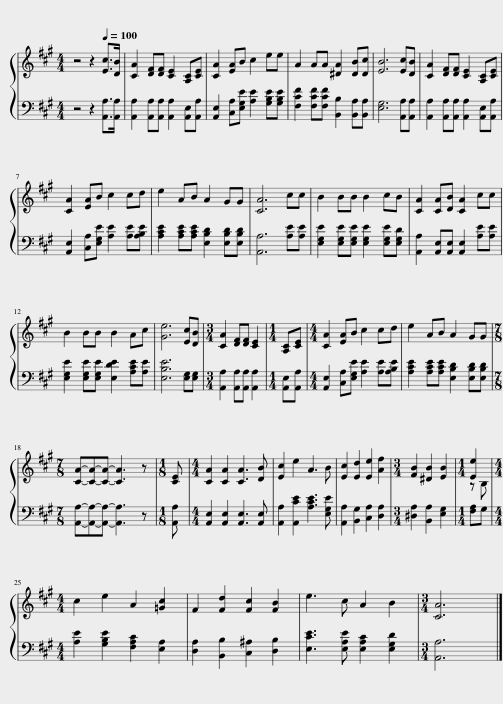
X:1
%%score { ( 1 3 ) | 2 }
L:1/8
M:4/4
I:linebreak $
K:A
V:1 treble
V:3 treble
V:2 bass
V:1
 z4 z2[Q:1/4=100] [Ec]>[DB] | [CA]2 [DF][DF] [CE]2 [A,C][CE] | [CA]2 [EA]B c2 ee | A2 AA [^DA]2 [DB][Dc] | [EB]6 [Ec][DB] | %5
 [CA]2 [DF][DF] [CE]2 [A,C][CE] |$ [CA]2 [EA]B c2 cd | e2 AB A2 GG | [CA]6 cc | B2 BB B2 cB | %10
 [CA]2 [CA][DB] [CA]2 cc |$ B2 BB B2 Ac | [Ge]6 [Ec][DB] |[M:3/4] [CA]2 [DF][DF] [CE]2 |[M:1/4] [A,C][CE] | %15
[M:4/4] [CA]2 [EA]B c2 cd | e2 AB A2 GG |$[M:7/8] [CA]-[CA]-[CA]- [CA]3 z |[M:1/8] [CE] |[M:4/4] [CA]2 [CA]2 [CA]3 [DB] | %20
 [Ec]2 e2 A3 B | [Ec]2 [Ed]2 [Ee]2 [Af]2 |[M:3/4] [FB]2 [^DB]2 [EB]2 |[M:1/4] [Ee]2 |$[M:4/4] c2 e2 A2 [=Gc]2 | %25
 F2 [Fd]2 [Fc]2 [FB]2 | e3 c A2 B2 |[M:3/4] [CA]6 |] %28
V:2
 z4 z2 [A,,A,]>[A,,A,] | [A,,A,]2 [A,,A,][A,,A,] [A,,A,]2 [A,,E,][A,,A,] | [A,,E,]2 [C,A,][E,G,E] [A,E]2 [G,B,E][G,B,E] | [F,CF]2 [F,CF][F,CF] [B,,B,]2 [B,,A,][B,,A,] | [E,G,]6 [A,,A,][A,,A,] | %5
 [A,,A,]2 [A,,A,][A,,A,] [A,,A,]2 [A,,E,][A,,A,] |$ [A,,E,]2 [C,A,][E,G,E] [A,E]2 [A,E][A,B,E] | [A,CE]2 [A,CE][A,CE] [E,B,D]2 [E,B,D][E,B,D] | [A,,A,]6 [A,E][A,E] | [E,G,E]2 [E,G,E][E,G,E] [E,G,E]2 [E,G,E][E,G,D] | %10
 [A,,A,]2 [A,,E,][A,,E,] [A,,E,]2 [A,E][A,E] |$ [E,G,E]2 [E,G,E][E,G,E] [E,DE]2 [A,CE][A,E] | [E,B,E]6 [E,G,][E,G,] |[M:3/4] [A,,A,]2 [A,,A,][A,,A,] [A,,A,]2 |[M:1/4] [A,,E,][A,,A,] | %15
[M:4/4] [A,,E,]2 [C,A,][E,G,E] [A,E]2 [A,E][A,B,E] | [A,CE]2 [A,CE][A,CE] [E,B,D]2 [E,B,D][E,B,D] |$[M:7/8] [A,,A,]-[A,,A,]-[A,,A,]- [A,,A,]3 z |[M:1/8] [A,,A,] |[M:4/4] [A,,E,]2 [A,,E,]2 [A,,E,]3 [A,,E,] | %20
 [A,,A,]2 [A,,CE]2 [A,CE]3 [E,G,E] | [A,,A,]2 [B,,G,]2 [C,A,]2 [D,A,]2 |[M:3/4] [^D,A,]2 [B,,A,]2 [E,G,]2 |[M:1/4] [F,A,]G, |$[M:4/4] [A,E]2 [G,B,E]2 [F,A,C]2 [E,A,]2 | %25
 [D,A,]2 [B,,B,]2 [C,^A,]2 [D,B,]2 | [E,CE]3 [E,A,E] [E,A,C]2 [E,G,D]2 |[M:3/4] [A,,A,]6 |] %28
V:3
 x8 | x8 | x8 | x8 | x8 | %5
 x8 |$ x8 | x8 | x8 | x8 | %10
 x8 |$ x8 | x8 |[M:3/4] x6 |[M:1/4] x2 | %15
[M:4/4] x8 | x8 |$[M:7/8] x7 |[M:1/8] x |[M:4/4] x8 | %20
 x8 | x8 |[M:3/4] x6 |[M:1/4] z B, |$[M:4/4] x8 | %25
 x8 | x8 |[M:3/4] x6 |] %28
